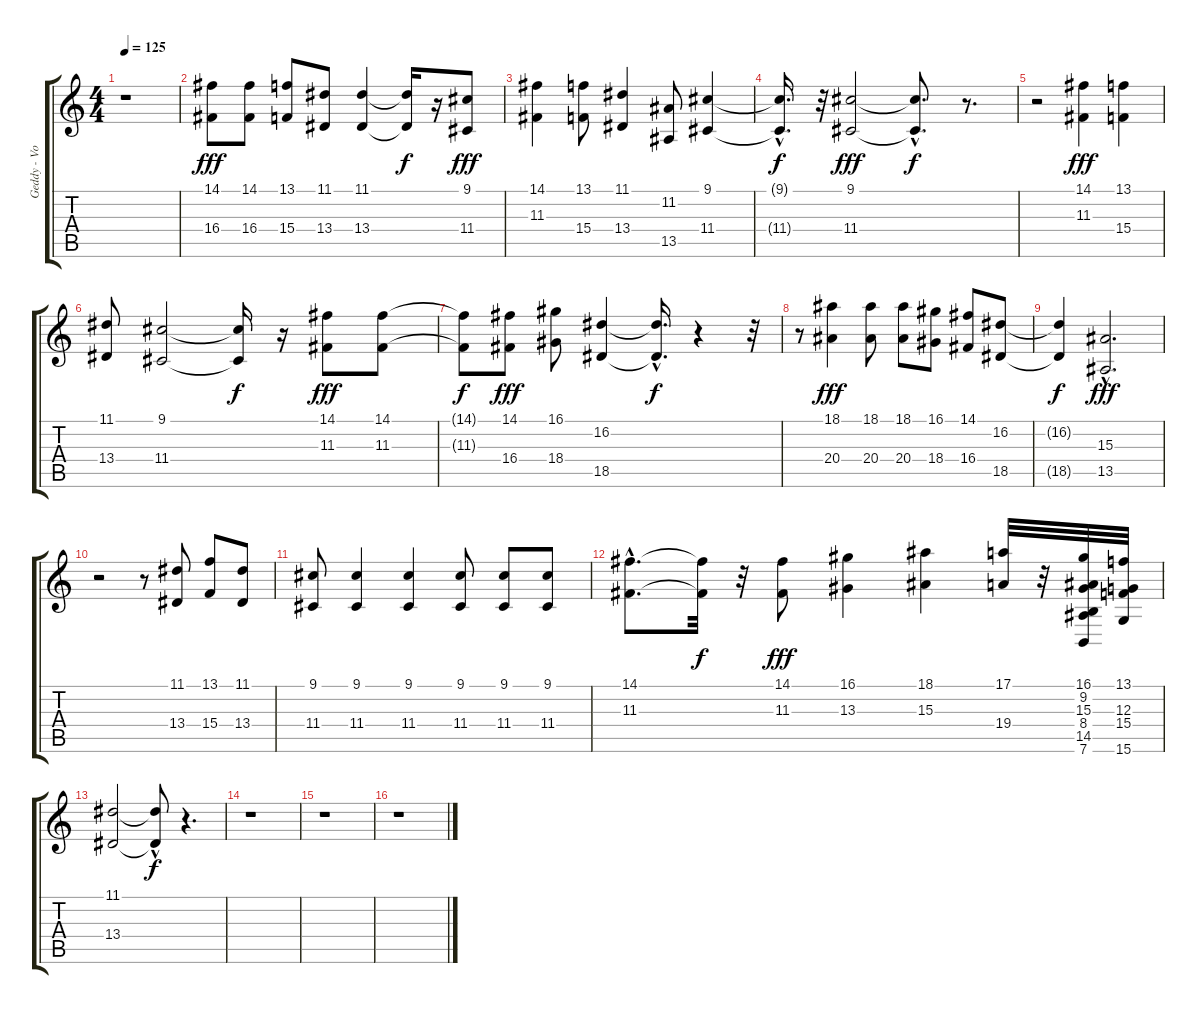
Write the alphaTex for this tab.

\track ("Geddy - Voz" "Geddy - Vo") {instrument accordion}
\staff {score tabs}
\tuning (E4 B3 G3 D3 A2 E2) {hide}
\ts (4 4)
\tempo 125
\clef g2
\ks c
r.1{dy f} |
(14.1 16.4).8{dy fff} (14.1 16.4).8 (13.1 15.4).8 (11.1 13.4).8 (11.1 13.4).4 (11.1{t} 13.4{t}).16{dy f} r.16 (9.1 11.4).8{dy fff} |
(14.1 11.3).4 (13.1 15.4).8 (11.1 13.4).4 (11.2 13.5).8 (9.1 11.4).4 |
(9.1{hac t} 11.4{hac t}).16{d dy f} r.32 (9.1 11.4).2{dy fff} (9.1{hac t} 11.4{hac t}).8{d dy f} r.8{d} |
r.2 (14.1 11.3).4{dy fff} (13.1 15.4).4 |
(11.1 13.4).8 (9.1 11.4).2 (9.1{t} 11.4{t}).16{dy f} r.16 (14.1 11.3).8{dy fff} (14.1 11.3).8 |
(14.1{t} 11.3{t}).8{dy f} (14.1 16.4).8{dy fff} (16.1 18.4).8 (16.2 18.5).4 (16.2{hac t} 18.5{hac t}).16{d dy f} r.4 r.32 |
r.8 (18.1 20.4).4{dy fff} (18.1 20.4).8 (18.1 20.4).8 (16.1 18.4).8 (14.1 16.4).8 (16.2 18.5).8 |
(16.2{t} 18.5{t}).4{dy f} (15.3{hac} 13.5{hac}).2{d dy fff} |
r.2 r.8 (11.1 13.4).8 (13.1 15.4).8 (11.1 13.4).8 |
(9.1 11.4).8 (9.1 11.4).4 (9.1 11.4).4 (9.1 11.4).8 (9.1 11.4).8 (9.1 11.4).8 |
(14.1{hac} 11.3{hac}).8{d} (14.1{t} 11.3{t}).32{dy f} r.32 (14.1 11.3).8{dy fff} (16.1 13.3).4 (18.1 15.3).4 (17.1 19.4).32 r.32 (16.1 9.2 15.3 8.4 14.5 7.6).32 (13.1 12.3 15.4 15.6).32 |
(11.1 13.4).2 (11.1{t} 13.4{hac t}).8{dy f} r.4{d} |
r.1 |
r.1 |
r.1
